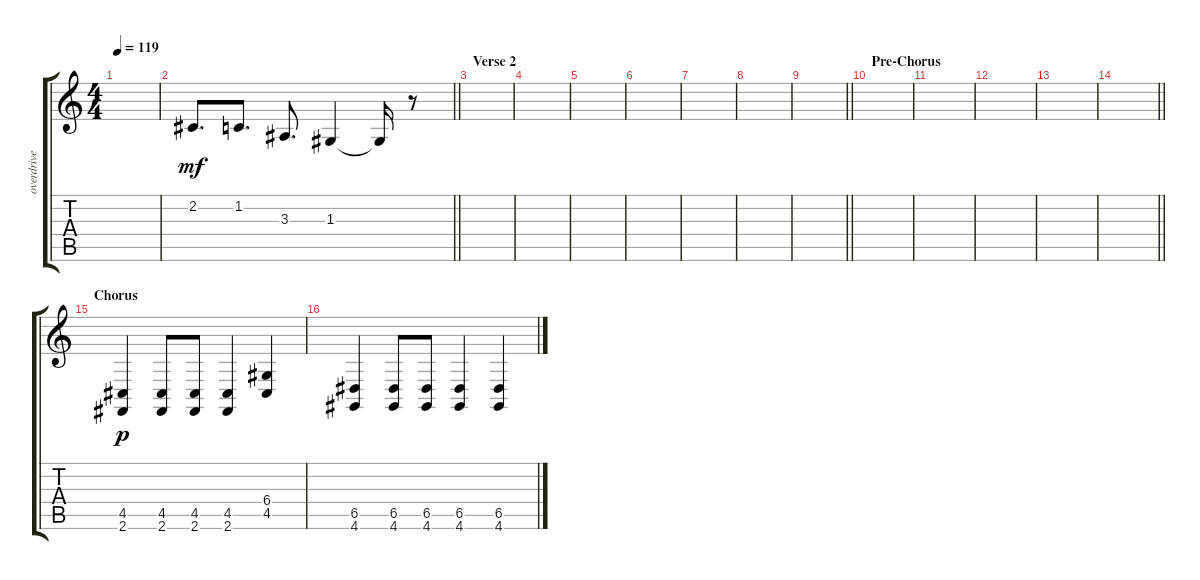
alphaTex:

\track ("overdrive E-Guitar" "overdrive ") {instrument acousticgrandpiano}
\staff {score tabs}
\tuning (E4 B3 G3 D3 A2 E2) {hide}
\ts (4 4)
\tempo 119
\clef g2
\ks c
|
\barLineRight lightlight
2.2.8{d dy mf} 1.2.8{d} 3.3.8{d} 1.3.4 1.3{t}.16 r.8 |
\section ("" "Verse 2")
|
|
|
|
|
|
\barLineRight lightlight
|
\section ("" "Pre-Chorus")
|
|
|
|
\barLineRight lightlight
|
\section ("" "Chorus")
(4.5 2.6).4{dy p} (4.5 2.6).8 (4.5 2.6).8 (4.5 2.6).4 (6.4 4.5).4 |
(6.5 4.6).4 (6.5 4.6).8 (6.5 4.6).8 (6.5 4.6).4 (6.5 4.6).4
